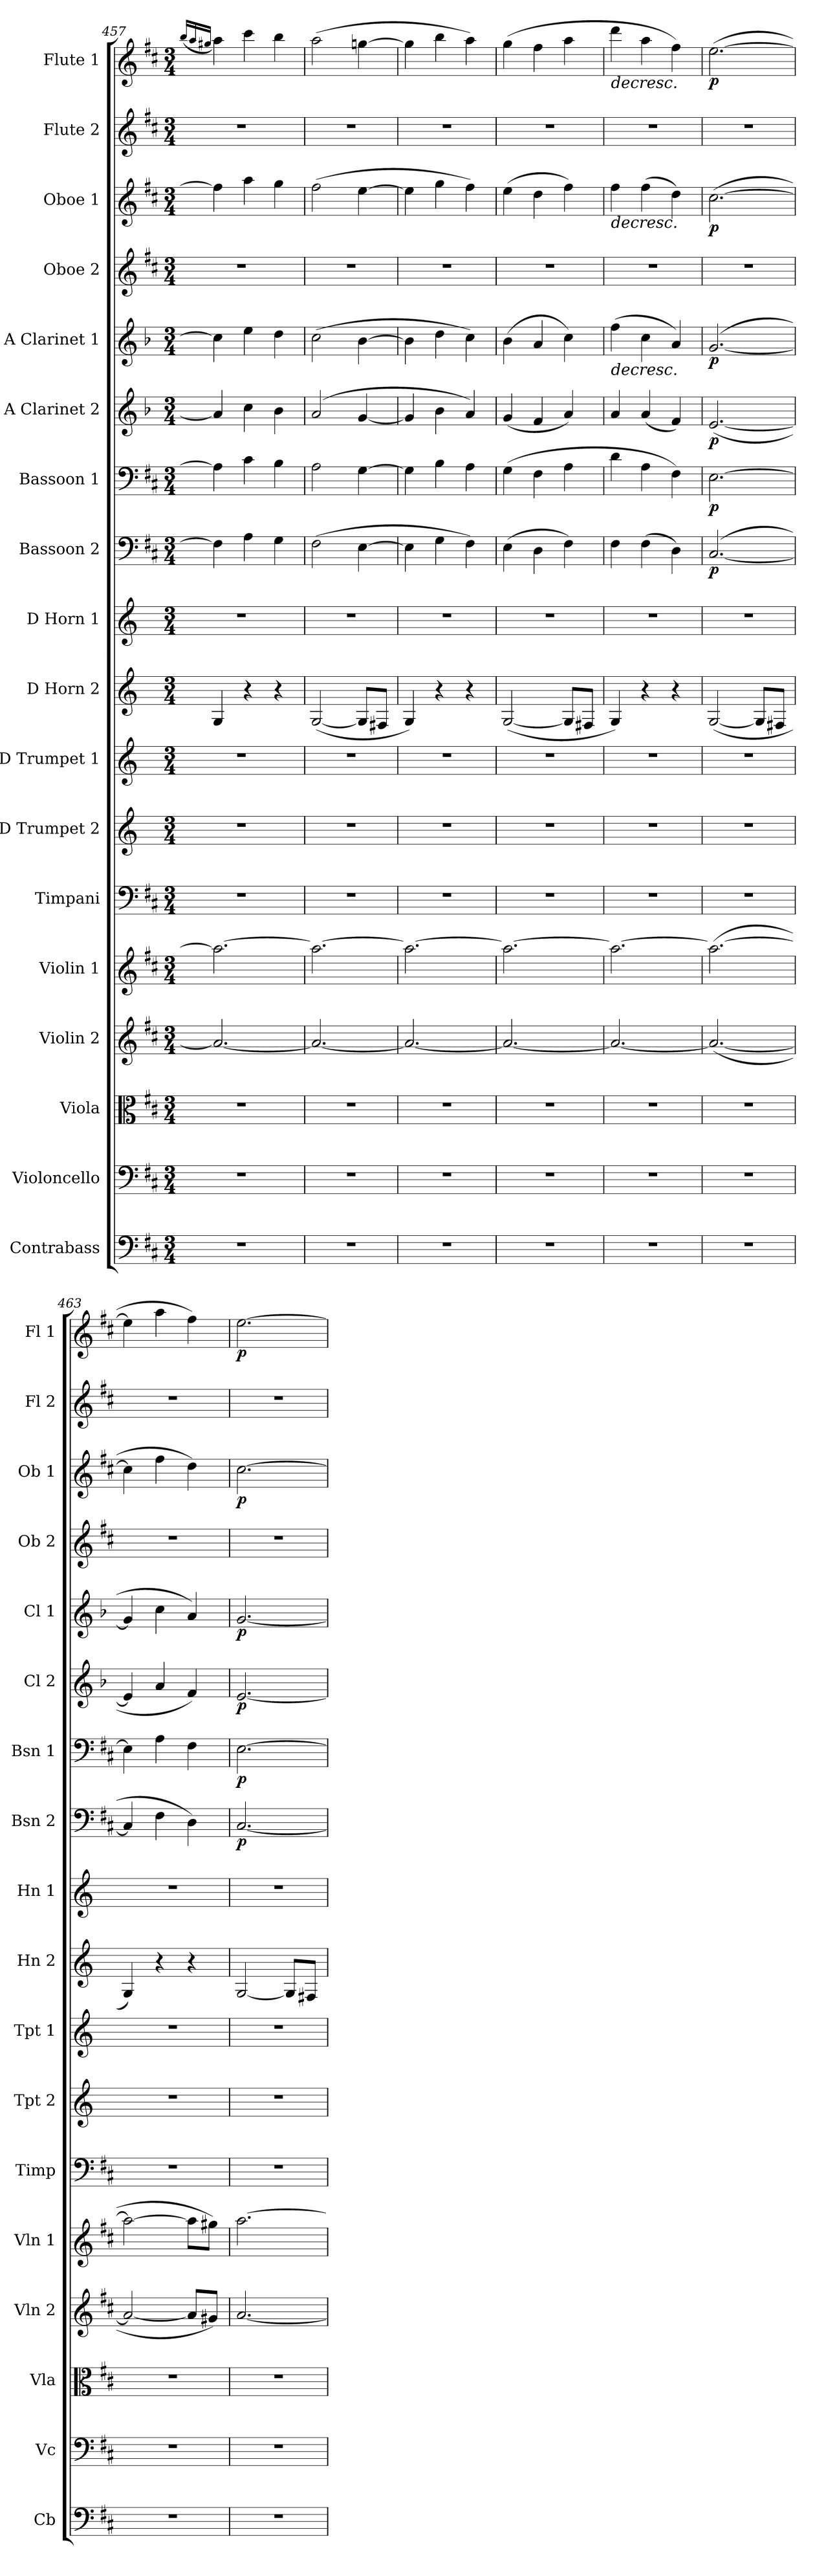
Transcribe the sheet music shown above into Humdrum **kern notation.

**kern	**kern	**kern	**kern	**kern	**kern	**kern	**kern	**kern	**kern	**kern	**dynam	**kern	**dynam	**kern	**dynam	**kern	**dynam	**kern	**kern	**dynam	**kern	**kern	**dynam
*part18	*part17	*part16	*part15	*part14	*part13	*part12	*part11	*part10	*part9	*part8	*part8	*part7	*part7	*part6	*part6	*part5	*part5	*part4	*part3	*part3	*part2	*part1	*part1
*staff18	*staff17	*staff16	*staff15	*staff14	*staff13	*staff12	*staff11	*staff10	*staff9	*staff8	*staff8	*staff7	*staff7	*staff6	*staff6	*staff5	*staff5	*staff4	*staff3	*staff3	*staff2	*staff1	*staff1
*I"Contrabass	*I"Violoncello	*I"Viola	*I"Violin 2	*I"Violin 1	*I"Timpani	*I"D Trumpet 2	*I"D Trumpet 1	*I"D Horn 2	*I"D Horn 1	*I"Bassoon 2	*	*I"Bassoon 1	*	*I"A Clarinet 2	*	*I"A Clarinet 1	*	*I"Oboe 2	*I"Oboe 1	*	*I"Flute 2	*I"Flute 1	*
*I'Cb	*I'Vc	*I'Vla	*I'Vln 2	*I'Vln 1	*I'Timp	*I'Tpt 2	*I'Tpt 1	*I'Hn 2	*I'Hn 1	*I'Bsn 2	*	*I'Bsn 1	*	*I'Cl 2	*	*I'Cl 1	*	*I'Ob 2	*I'Ob 1	*	*I'Fl 2	*I'Fl 1	*
*clefF4	*clefF4	*clefC3	*clefG2	*clefG2	*clefF4	*clefG2	*clefG2	*clefG2	*clefG2	*clefF4	*	*clefF4	*	*clefG2	*	*clefG2	*	*clefG2	*clefG2	*	*clefG2	*clefG2	*
*ITrd7c12	*	*	*	*	*	*ITrd-1c-2	*ITrd-1c-2	*ITrd6c10	*ITrd6c10	*	*	*	*	*ITrd2c3	*	*ITrd2c3	*	*	*	*	*	*	*
*k[f#c#]	*k[f#c#]	*k[f#c#]	*k[f#c#]	*k[f#c#]	*k[f#c#]	*k[f#c#]	*k[f#c#]	*k[f#c#]	*k[f#c#]	*k[f#c#]	*	*k[f#c#]	*	*k[f#c#]	*	*k[f#c#]	*	*k[f#c#]	*k[f#c#]	*	*k[f#c#]	*k[f#c#]	*
*M3/4	*M3/4	*M3/4	*M3/4	*M3/4	*M3/4	*M3/4	*M3/4	*M3/4	*M3/4	*M3/4	*	*M3/4	*	*M3/4	*	*M3/4	*	*M3/4	*M3/4	*	*M3/4	*M3/4	*
=457	=457	=457	=457	=457	=457	=457	=457	=457	=457	=457	=457	=457	=457	=457	=457	=457	=457	=457	=457	=457	=457	=457	=457
.	.	.	.	.	.	.	.	.	.	.	.	.	.	.	.	.	.	.	.	.	.	(16qbb/LL	.
.	.	.	.	.	.	.	.	.	.	.	.	.	.	.	.	.	.	.	.	.	.	16qaa/	.
.	.	.	.	.	.	.	.	.	.	.	.	.	.	.	.	.	.	.	.	.	.	16qgg#X/JJ	.
2.r	2.r	2.r	2.a/_	2.aa\_	2.r	2.r	2.r	4AA/	2.r	4F#\]	.	4A\]	.	4f#/]	.	4a\]	.	2.r	4ff#\]	.	2.r	4aa\)	.
.	.	.	.	.	.	.	.	4r	.	4A\	.	4c#\	.	4a\	.	4cc#\	.	.	4aa\	.	.	4ccc#\	.
.	.	.	.	.	.	.	.	4r	.	4G\	.	4B\	.	4g\	.	4b\	.	.	4gg\	.	.	4bb\	.
=458	=458	=458	=458	=458	=458	=458	=458	=458	=458	=458	=458	=458	=458	=458	=458	=458	=458	=458	=458	=458	=458	=458	=458
2.r	2.r	2.r	2.a/_	2.aa\_	2.r	2.r	2.r	([2AA/	2.r	(2F#\	.	2A\	.	(2f#/	.	(2a\	.	2.r	(2ff#\	.	2.r	(2aa\	.
.	.	.	.	.	.	.	.	8AA/L]	.	[4E\	.	[4G\	.	[4e/	.	[4g\	.	.	[4ee\	.	.	[4ggn\	.
.	.	.	.	.	.	.	.	8GG#X/J	.	.	.	.	.	.	.	.	.	.	.	.	.	.	.
=459	=459	=459	=459	=459	=459	=459	=459	=459	=459	=459	=459	=459	=459	=459	=459	=459	=459	=459	=459	=459	=459	=459	=459
2.r	2.r	2.r	2.a/_	2.aa\_	2.r	2.r	2.r	4AA/)	2.r	4E\]	.	4G\]	.	4e/]	.	4g\]	.	2.r	4ee\]	.	2.r	4gg\]	.
.	.	.	.	.	.	.	.	4r	.	4G\	.	4B\	.	4g\	.	4b\	.	.	4gg\	.	.	4bb\	.
.	.	.	.	.	.	.	.	4r	.	4F#\)	.	4A\	.	4f#/)	.	4a\)	.	.	4ff#\)	.	.	4aa\)	.
!!LO:PB:g=z
=460	=460	=460	=460	=460	=460	=460	=460	=460	=460	=460	=460	=460	=460	=460	=460	=460	=460	=460	=460	=460	=460	=460	=460
2.r	2.r	2.r	2.a/_	2.aa\_	2.r	2.r	2.r	([2AA/	2.r	(4E\	.	(4G\	.	(4e/	.	(4g\	.	2.r	(4ee\	.	2.r	(4gg\	.
.	.	.	.	.	.	.	.	.	.	4D\	.	4F#\	.	4d/	.	4f#/	.	.	4dd\	.	.	4ff#\	.
.	.	.	.	.	.	.	.	8AA/L]	.	4F#\)	.	4A\	.	4f#/)	.	4a\)	.	.	4ff#\)	.	.	4aa\	.
.	.	.	.	.	.	.	.	8GG#X/J	.	.	.	.	.	.	.	.	.	.	.	.	.	.	.
=461	=461	=461	=461	=461	=461	=461	=461	=461	=461	=461	=461	=461	=461	=461	=461	=461	=461	=461	=461	=461	=461	=461	=461
!	!	!	!	!	!	!	!	!	!	!	!	!	!	!	!	!	!LO:HP:b	!	!	!LO:HP:b	!	!	!LO:HP:b
2.r	2.r	2.r	2.a/_	2.aa\_	2.r	2.r	2.r	4AA/)	2.r	4F#\	.	4d\	.	4f#/	.	(4dd\	>	2.r	4ff#\	>	2.r	4ddd\	>
.	.	.	.	.	.	.	.	4r	.	(4F#\	.	4A\	.	(4f#/	.	4a\	.	.	(4ff#\	.	.	4aa\	.
.	.	.	.	.	.	.	.	4r	.	4D\)	.	4F#\)	.	4d/)	.	4f#/)	.	.	4dd\)	.	.	4ff#\)	.
=462	=462	=462	=462	=462	=462	=462	=462	=462	=462	=462	=462	=462	=462	=462	=462	=462	=462	=462	=462	=462	=462	=462	=462
!	!	!	!	!	!	!	!	!	!	!	!LO:DY:b	!	!LO:DY:b	!	!LO:DY:b	!	!LO:DY:b	!	!	!LO:DY:b	!	!	!LO:DY:b
2.r	2.r	2.r	(2.a/_	(2.aa\_	2.r	2.r	2.r	([2AA/	2.r	([2.C#/	p	[2.E\	p	([2.c#/	p	([2.e/	p	2.r	([2.cc#\	p	2.r	([2.ee\	p
.	.	.	.	.	.	.	.	8AA/L]	.	.	.	.	.	.	.	.	.	.	.	.	.	.	.
.	.	.	.	.	.	.	.	8GG#X/J	.	.	.	.	.	.	.	.	.	.	.	.	.	.	.
=463	=463	=463	=463	=463	=463	=463	=463	=463	=463	=463	=463	=463	=463	=463	=463	=463	=463	=463	=463	=463	=463	=463	=463
2.r	2.r	2.r	2a/_	2aa\_	2.r	2.r	2.r	4AA/)	2.r	4C#/]	.	4E\]	.	4c#/]	.	4e/]	.	2.r	4cc#\]	.	2.r	4ee\]	.
.	.	.	.	.	.	.	.	4r	.	4F#\	.	4A\	.	4f#/	.	4a\	.	.	4ff#\	.	.	4aa\	.
.	.	.	8a/L]	8aa\L]	.	.	.	4r	.	4D\)	.	4F#\	.	4d/)	.	4f#/)	.	.	4dd\)	.	.	4ff#\)	.
.	.	.	8g#X/J)	8gg#X\J)	.	.	.	.	.	.	.	.	.	.	.	.	.	.	.	.	.	.	.
.	.	.	.	.	.	.	.	.	.	.	.	.	.	.	.	.	]	.	.	]	.	.	]
=464	=464	=464	=464	=464	=464	=464	=464	=464	=464	=464	=464	=464	=464	=464	=464	=464	=464	=464	=464	=464	=464	=464	=464
!	!	!	!	!	!	!	!	!	!	!	!LO:DY:b	!	!LO:DY:b	!	!LO:DY:b	!	!LO:DY:b	!	!	!LO:DY:b	!	!	!LO:DY:b
2.r	2.r	2.r	[2.a/	[2.aa\	2.r	2.r	2.r	[2AA/	2.r	[2.C#/	p	[2.E\	p	[2.c#/	p	[2.e/	p	2.r	[2.cc#\	p	2.r	[2.ee\	p
.	.	.	.	.	.	.	.	8AA/L]	.	.	.	.	.	.	.	.	.	.	.	.	.	.	.
.	.	.	.	.	.	.	.	8GG#X/J	.	.	.	.	.	.	.	.	.	.	.	.	.	.	.
=	=	=	=	=	=	=	=	=	=	=	=	=	=	=	=	=	=	=	=	=	=	=	=
*-	*-	*-	*-	*-	*-	*-	*-	*-	*-	*-	*-	*-	*-	*-	*-	*-	*-	*-	*-	*-	*-	*-	*-
